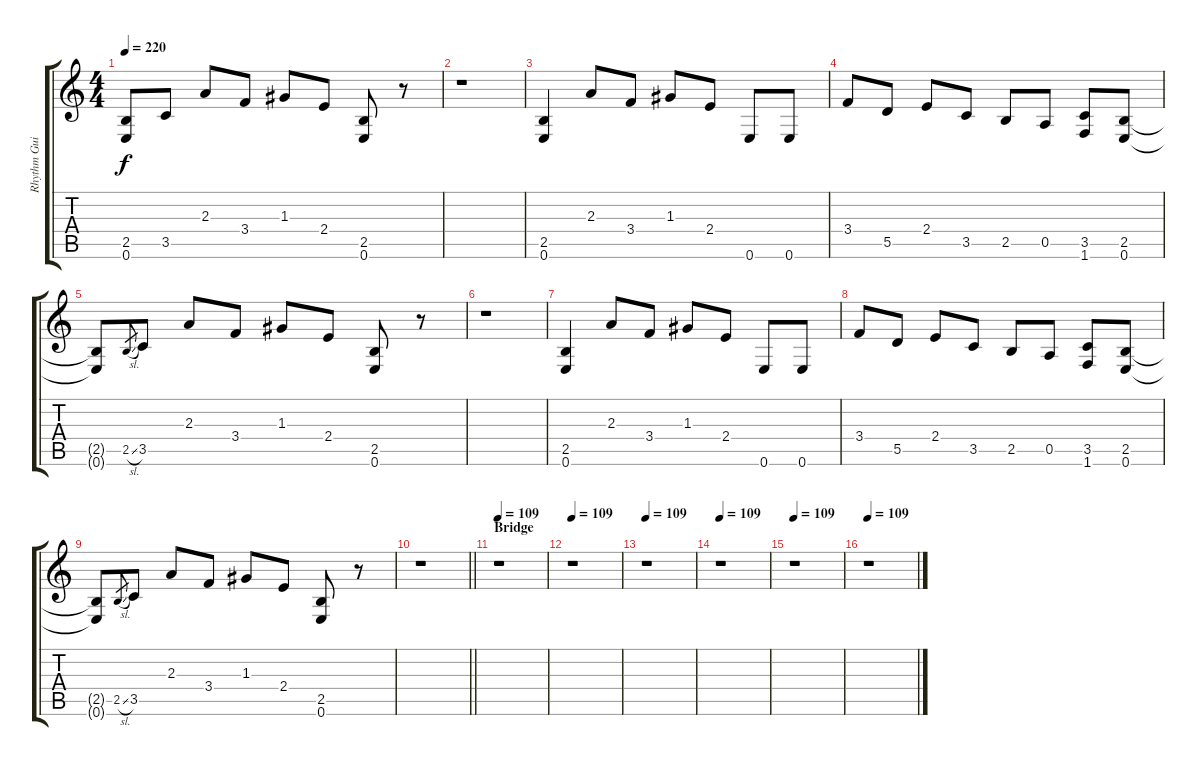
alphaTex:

\track ("Rhythm Guitar" "Rhythm Gui") {instrument overdrivenguitar}
\staff {score tabs}
\tuning (E4 B3 G3 D3 A2 E2) {hide}
\ts (4 4)
\tempo 220
\clef g2
\ks c
(2.5{t} 0.6{t}).8{dy f} 3.5.8 2.3.8 3.4.8 1.3.8 2.4.8 (2.5 0.6).8 r.8 |
r.1 |
(2.5 0.6).4 2.3.8 3.4.8 1.3.8 2.4.8 0.6.8 0.6.8 |
3.4.8 5.5.8 2.4.8 3.5.8 2.5.8 0.5.8 (3.5 1.6).8 (2.5 0.6).8 |
(2.5{t} 0.6{t}).8 2.5{sl}.8{gr} 3.5.8 2.3.8 3.4.8 1.3.8 2.4.8 (2.5 0.6).8 r.8 |
r.1 |
(2.5 0.6).4 2.3.8 3.4.8 1.3.8 2.4.8 0.6.8 0.6.8 |
3.4.8 5.5.8 2.4.8 3.5.8 2.5.8 0.5.8 (3.5 1.6).8 (2.5 0.6).8 |
(2.5{t} 0.6{t}).8 2.5{sl}.8{gr} 3.5.8 2.3.8 3.4.8 1.3.8 2.4.8 (2.5 0.6).8 r.8 |
\barLineRight lightlight
r.1 |
\section ("" "Bridge")
\tempo 109
r.1 |
\tempo 109
r.1 |
\tempo 109
r.1 |
\tempo 109
r.1 |
\tempo 109
r.1 |
\tempo 109
r.1
